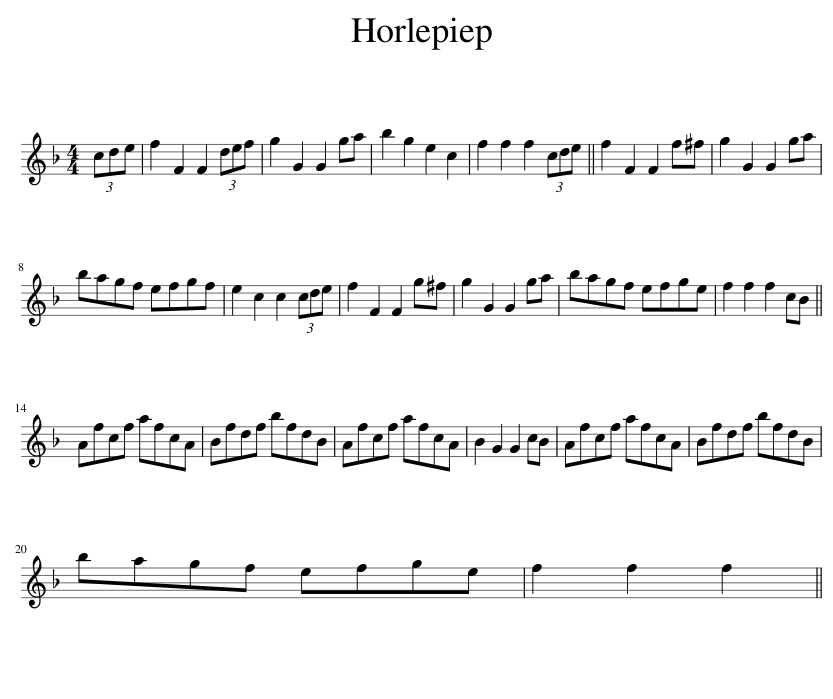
X:1
L:1/8
M:4/4
I:linebreak $
K:F
V:1 treble
V:1
 (3cde | f2 F2 F2 (3def | g2 G2 G2 ga | b2 g2 e2 c2 | f2 f2 f2 (3cde || %5
 f2 F2 F2 f^f | g2 G2 G2 ga |$ bagf efgf | e2 c2 c2 (3cde | f2 F2 F2 g^f | %10
 g2 G2 G2 ga | bagf efge | f2 f2 f2 cB ||$ Afcf afcA | Bfdf bfdB | %15
 Afcf afcA | B2 G2 G2 cB | Afcf afcA | Bfdf bfdB |$ bagf efge | %20
 f2 f2 f2 || %21
